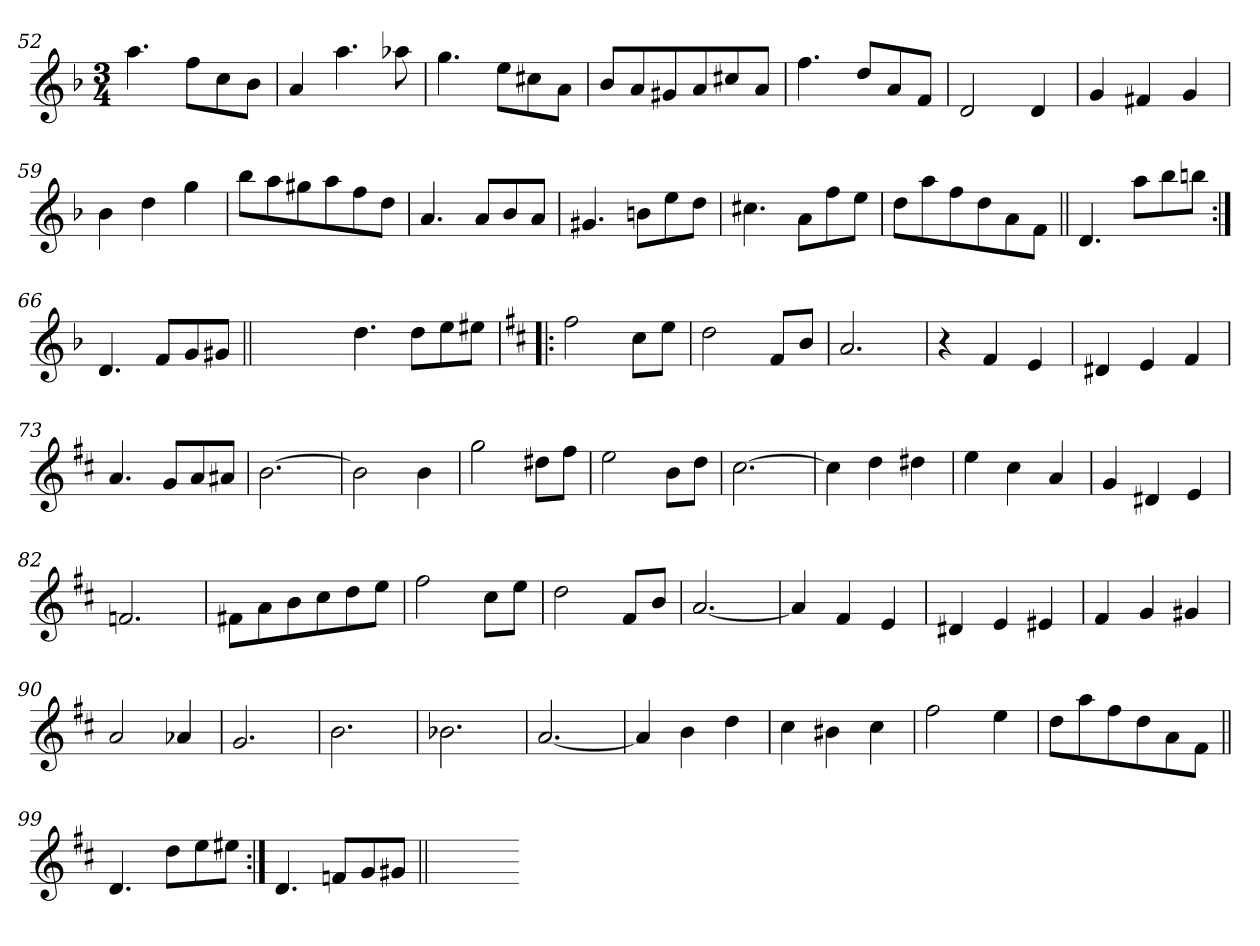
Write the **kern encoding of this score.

**kern
*part1
*staff1
*clefG2
*k[b-]
*F:
*M3/4
=52
4.aa\
8ff\L
8cc\
8b-\J
=53
4a/
4.aa\
8aa-X\
=54
4.gg\
8ee\L
8cc#X\
8a\J
=55
8b-/L
8a/
8g#X/
8a/
8cc#X/
8a/J
=56
4.ff\
8dd/L
8a/
8f/J
!!LO:LB:g=z
=57
2d/
4d/
=58
4g/
4f#X/
4g/
=59
4b-\
4dd\
4gg\
=60
8bb-\L
8aa\
8gg#X\
8aa\
8ff\
8dd\J
=61
4.a/
8a/L
8b-/
8a/J
=62
4.g#X/
8bn\L
8ee\
8dd\J
!!LO:LB:g=z
=63
4.cc#X\
8a\L
8ff\
8ee\J
=64
8dd\L
8aa\
8ff\
8dd\
8a\
8f\J
=65||
4.d/
8aa\L
8bb-\
8bbn\J
=66:|!
4.d/
8f/L
8g/
8g#X/J
=66X1||
*stria0
2.ryy
!!LO:LB:g=z
=67-
*stria5
4.dd\
8dd\L
8ee\
8ee#X\J
=68!|:
*k[f#c#]
*D:
2ff#\
8cc#\L
8ee\J
=69
2dd\
8f#/L
8b/J
=70
2.a/
=71
4r
4f#/
4e/
=72
4d#X/
4e/
4f#/
!!LO:LB:g=z
=73
4.a/
8g/L
8a/
8a#X/J
=74
[2.b\
=75
2b\]
4b\
=76
2gg\
8dd#X\L
8ff#\J
=77
2ee\
8b\L
8dd\J
!!LO:LB:g=z
=78
[2.cc#\
=79
4cc#\]
4dd\
4dd#X\
=80
4ee\
4cc#\
4a/
=81
4g/
4d#X/
4e/
=82
2.fn/
=83
8f#X\L
8a\
8b\
8cc#\
8dd\
8ee\J
!!LO:LB:g=z
=84
2ff#\
8cc#\L
8ee\J
=85
2dd\
8f#/L
8b/J
=86
[2.a/
=87
4a/]
4f#/
4e/
=88
4d#X/
4e/
4e#X/
=89
4f#/
4g/
4g#X/
!!LO:LB:g=z
=90
2a/
4a-X/
=91
2.g/
=92
2.b\
=93
2.b-X\
=94
[2.a/
=95
4a/]
4b\
4dd\
!!LO:LB:g=z
=96
4cc#\
4b#X\
4cc#\
=97
2ff#\
4ee\
=98
8dd\L
8aa\
8ff#\
8dd\
8a\
8f#\J
=99||
4.d/
8dd\L
8ee\
8ee#X\J
=100:|!
4.d/
8fn/L
8g/
8g#X/J
=101||
*stria0
2.ryy
=-
*-
